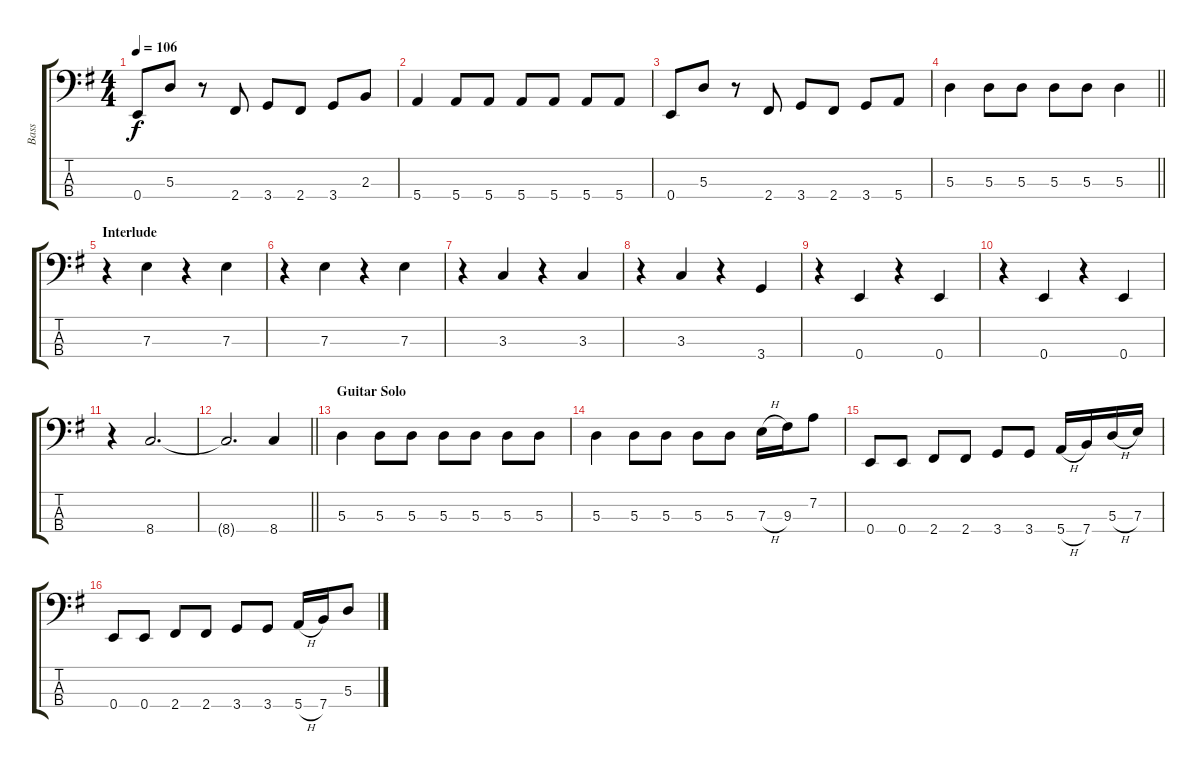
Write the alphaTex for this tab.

\track ("Bass" "Bass") {instrument electricbassfinger}
\staff {score tabs}
\tuning (G2 D2 A1 E1) {hide}
\ts (4 4)
\tempo 106
\clef f4
\ks g
0.4.8{dy f} 5.3.8 r.8 2.4.8 3.4.8 2.4.8 3.4.8 2.3.8 |
5.4.4 5.4.8 5.4.8 5.4.8 5.4.8 5.4.8 5.4.8 |
0.4.8 5.3.8 r.8 2.4.8 3.4.8 2.4.8 3.4.8 5.4.8 |
\barLineRight lightlight
5.3.4 5.3.8 5.3.8 5.3.8 5.3.8 5.3.4 |
\section ("" "Interlude")
r.4 7.3.4 r.4 7.3.4 |
r.4 7.3.4 r.4 7.3.4 |
r.4 3.3.4 r.4 3.3.4 |
r.4 3.3.4 r.4 3.4.4 |
r.4 0.4.4 r.4 0.4.4 |
r.4 0.4.4 r.4 0.4.4 |
r.4 8.4.2{d} |
\barLineRight lightlight
8.4{t}.2{d} 8.4.4 |
\section ("" "Guitar Solo")
5.3.4 5.3.8 5.3.8 5.3.8 5.3.8 5.3.8 5.3.8 |
5.3.4 5.3.8 5.3.8 5.3.8 5.3.8 7.3{h}.16 9.3.16 7.2.8 |
0.4.8 0.4.8 2.4.8 2.4.8 3.4.8 3.4.8 5.4{h}.16 7.4.16 5.3{h}.16 7.3.16 |
0.4.8 0.4.8 2.4.8 2.4.8 3.4.8 3.4.8 5.4{h}.16 7.4.16 5.3.8
